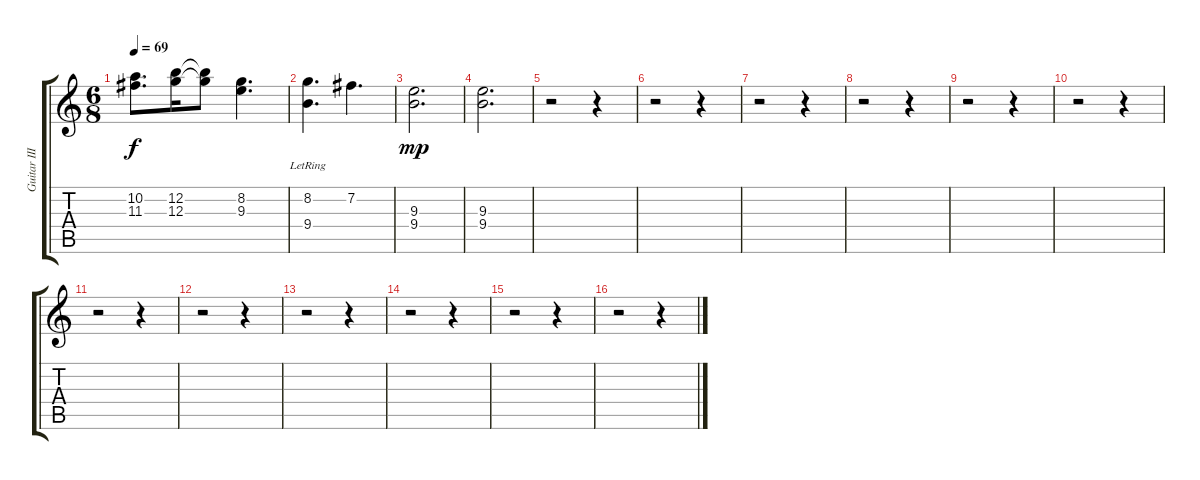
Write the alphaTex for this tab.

\track ("Guitar III (distortion)" "Guitar III") {instrument distortionguitar}
\staff {score tabs}
\tuning (E4 B3 G3 D3 A2 E2) {hide}
\ts (6 8)
\tempo 69
\clef g2
\ks c
(10.2 11.3).8{d dy f} (12.2 12.3).16 (12.2{t} 12.3{t}).8 (8.2 9.3).4{d} |
(8.2 9.4{lr}).4{d} 7.2.4{d} |
(9.3 9.4).2{d dy mp} |
(9.3 9.4).2{d} |
r.2 r.4 |
r.2 r.4 |
r.2 r.4 |
r.2 r.4 |
r.2 r.4 |
r.2 r.4 |
r.2 r.4 |
r.2 r.4 |
r.2 r.4 |
r.2 r.4 |
r.2 r.4 |
r.2 r.4
